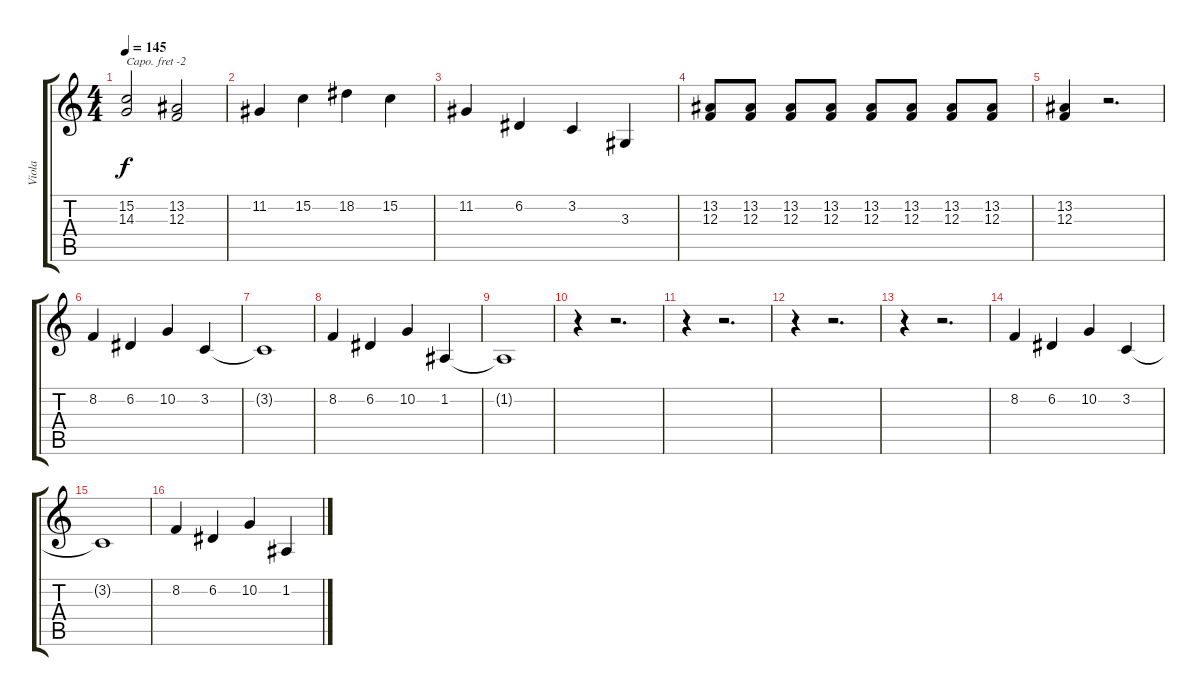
\track ("Viola" "Viola") {instrument viola}
\staff {score tabs}
\capo -2
\tuning (E4 B3 G3 D3 A2 D2) {hide}
\ts (4 4)
\tempo 145
\clef g2
\ks c
(15.2 14.3).2{dy f} (13.2 12.3).2 |
11.2.4 15.2.4 18.2.4 15.2.4 |
11.2.4 6.2.4 3.2.4 3.3.4 |
(13.2 12.3).8 (13.2 12.3).8 (13.2 12.3).8 (13.2 12.3).8 (13.2 12.3).8 (13.2 12.3).8 (13.2 12.3).8 (13.2 12.3).8 |
(13.2 12.3).4 r.2{d} |
8.2.4 6.2.4 10.2.4 3.2.4 |
3.2{t}.1 |
8.2.4 6.2.4 10.2.4 1.2.4 |
1.2{t}.1 |
r.4 r.2{d} |
r.4 r.2{d} |
r.4 r.2{d} |
r.4 r.2{d} |
8.2.4 6.2.4 10.2.4 3.2.4 |
3.2{t}.1 |
8.2.4 6.2.4 10.2.4 1.2.4
